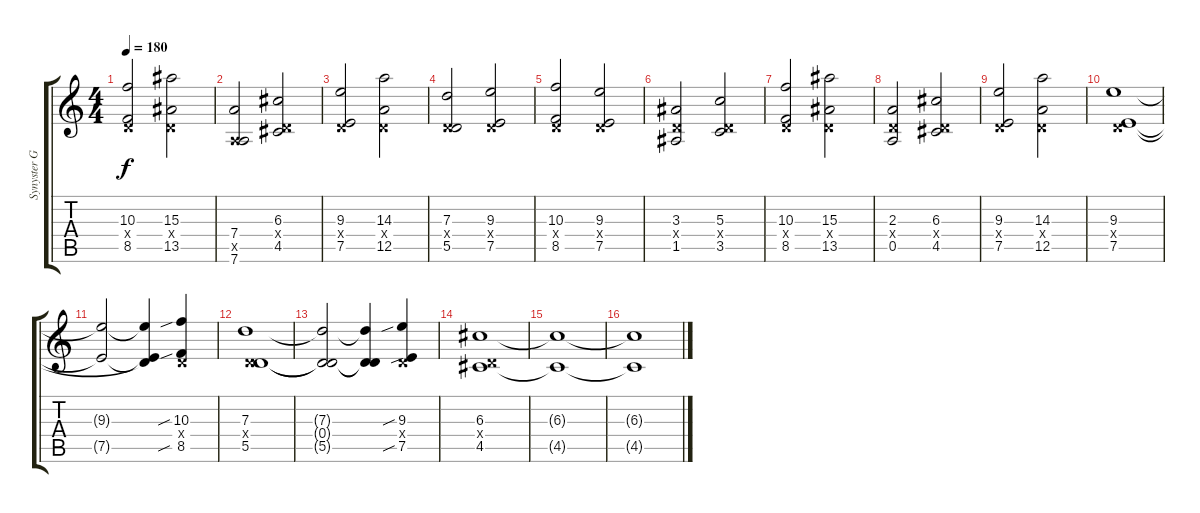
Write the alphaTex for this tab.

\track ("Synyster Gates" "Synyster G") {instrument distortionguitar}
\staff {score tabs}
\tuning (E4 B3 G3 D3 A2 D2) {hide}
\ts (4 4)
\tempo 180
\clef g2
\ks c
(10.3 0.4{x} 8.5).2{dy f} (15.3 0.4{x} 13.5).2 |
(7.4 0.5{x} 7.6).2 (6.3 0.4{x} 4.5).2 |
(9.3 0.4{x} 7.5).2 (14.3 0.4{x} 12.5).2 |
(7.3 0.4{x} 5.5).2 (9.3 0.4{x} 7.5).2 |
(10.3 0.4{x} 8.5).2 (9.3 0.4{x} 7.5).2 |
(3.3 0.4{x} 1.5).2 (5.3 0.4{x} 3.5).2 |
(10.3 0.4{x} 8.5).2 (15.3 0.4{x} 13.5).2 |
(2.3 0.4{x} 0.5).2 (6.3 0.4{x} 4.5).2 |
(9.3 0.4{x} 7.5).2 (14.3 0.4{x} 12.5).2 |
(9.3 0.4{x} 7.5).1 |
(9.3{t} 7.5{t}).2 (9.3{t} 0.4{t} 7.5{t}).4 (10.3{sib} 0.4{x} 8.5{sib}).4 |
(7.3 0.4{x} 5.5).1 |
(7.3{t} 0.4{t} 5.5{t}).2 (7.3{t} 0.4{t} 5.5{t}).4 (9.3{sib} 0.4{x} 7.5{sib}).4 |
(6.3 0.4{x} 4.5).1 |
(6.3{t} 4.5{t}).1 |
(6.3{t} 4.5{t}).1
